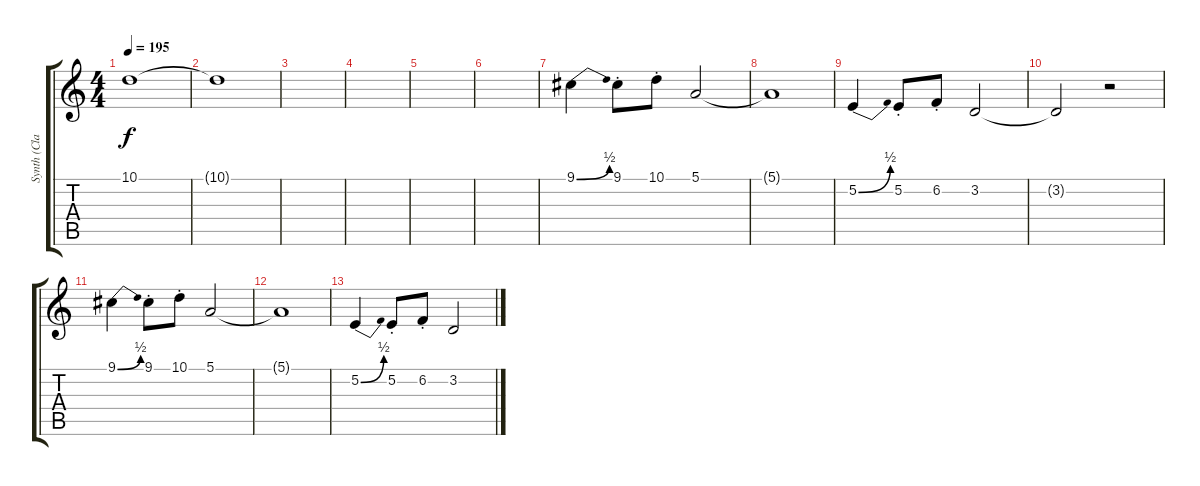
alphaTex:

\track ("Synth (Clarinet)" "Synth (Cla") {instrument clarinet}
\staff {score tabs}
\tuning (E4 B3 G3 D3 A2 E2) {hide}
\ts (4 4)
\tempo 195
\clef g2
\ks c
10.1{t}.1{dy f} |
10.1{t}.1 |
|
|
|
|
9.1{be (bend 0 0 60 2)}.4 9.1{st}.8 10.1{st}.8 5.1.2 |
5.1{t}.1 |
5.2{be (bend 0 0 60 2)}.4 5.2{st}.8 6.2{st}.8 3.2.2 |
3.2{t}.2 r.2 |
9.1{be (bend 0 0 60 2)}.4 9.1{st}.8 10.1{st}.8 5.1.2 |
5.1{t}.1 |
5.2{be (bend 0 0 60 2)}.4 5.2{st}.8 6.2{st}.8 3.2.2
